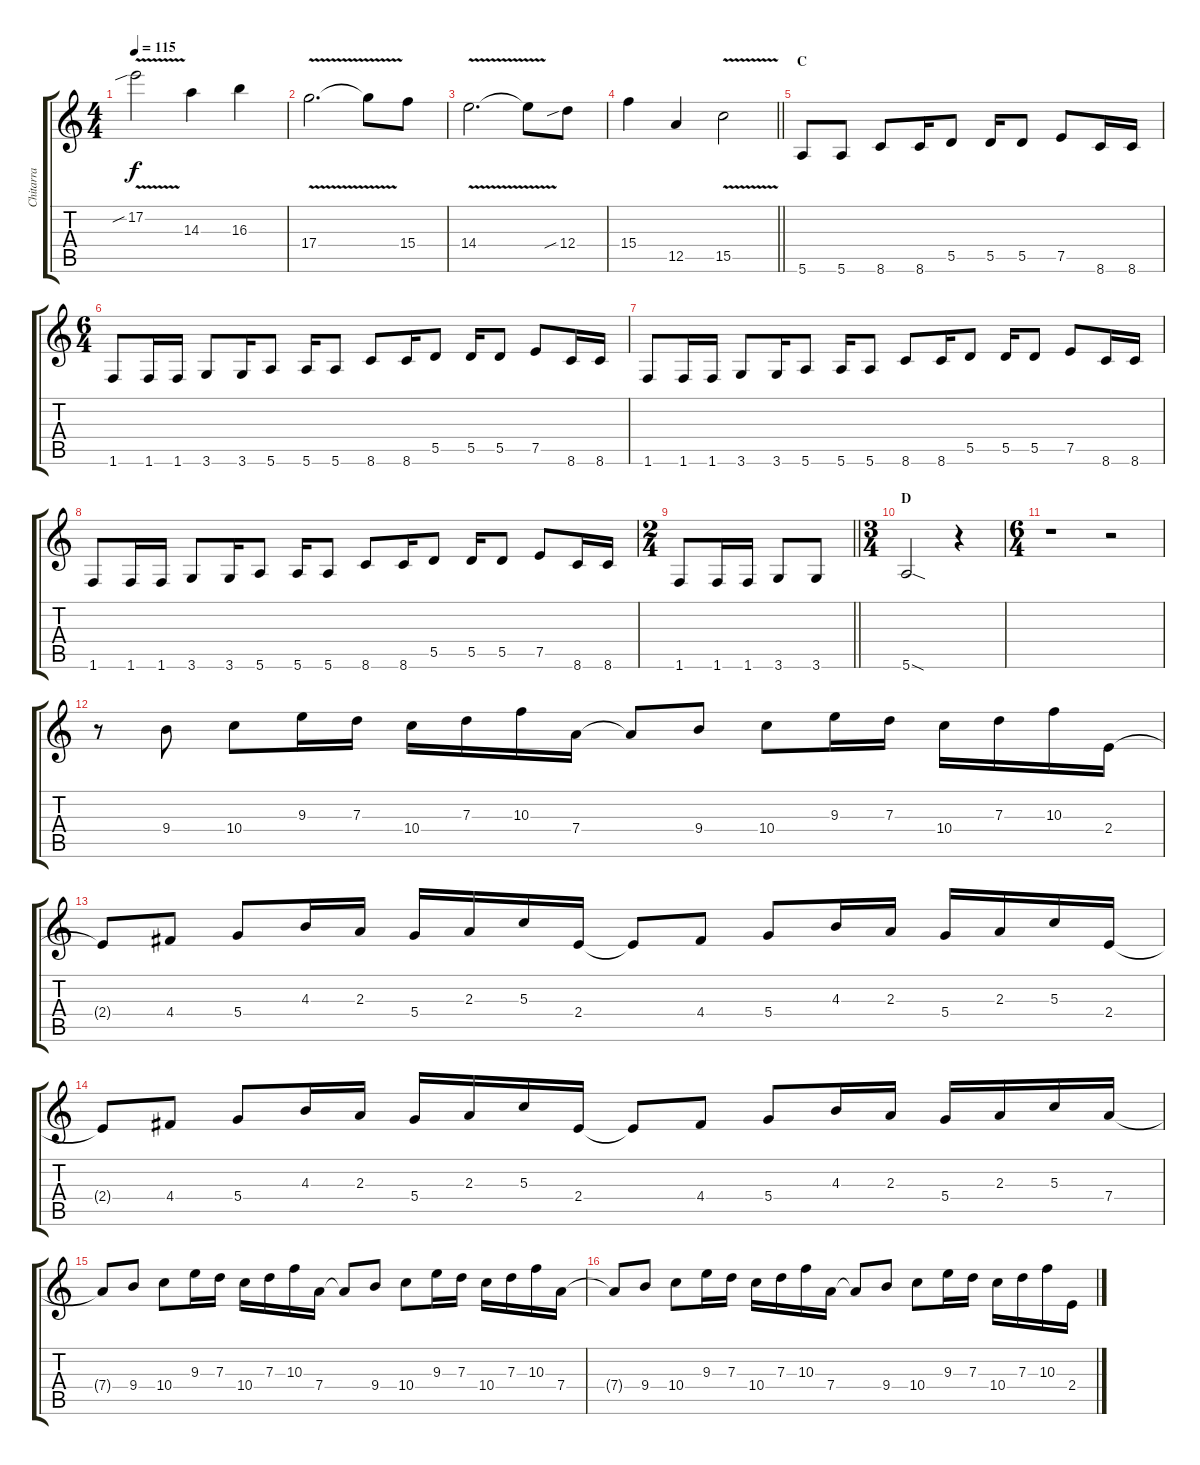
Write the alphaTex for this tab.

\track ("Chitarra" "Chitarra") {instrument electricguitarjazz}
\staff {score tabs}
\tuning (E4 B3 G3 D3 A2 E2) {hide}
\ts (4 4)
\tempo 115
\clef g2
\ks c
17.2{v sib}.2{dy f} 14.3.4 16.3.4 |
17.4{v}.2{d} 17.4{t}.8 15.4.8 |
14.4{v}.2{d} 14.4{t}.8 12.4{sib}.8 |
\barLineRight lightlight
15.4.4 12.5.4 15.5{v}.2 |
\section ("" "C")
5.6.8{volume 14 instrument distortionguitar} 5.6.8 8.6.8 8.6.16 5.5.8 5.5.16 5.5.8 7.5.8 8.6.16 8.6.16 |
\ts (6 4)
1.6.8 1.6.16 1.6.16 3.6.8 3.6.16 5.6.8 5.6.16 5.6.8 8.6.8 8.6.16 5.5.8 5.5.16 5.5.8 7.5.8 8.6.16 8.6.16 |
1.6.8 1.6.16 1.6.16 3.6.8 3.6.16 5.6.8 5.6.16 5.6.8 8.6.8 8.6.16 5.5.8 5.5.16 5.5.8 7.5.8 8.6.16 8.6.16 |
1.6.8 1.6.16 1.6.16 3.6.8 3.6.16 5.6.8 5.6.16 5.6.8 8.6.8 8.6.16 5.5.8 5.5.16 5.5.8 7.5.8 8.6.16 8.6.16 |
\ts (2 4)
\barLineRight lightlight
1.6.8 1.6.16 1.6.16 3.6.8 3.6.8 |
\ts (3 4)
\section ("" "D")
5.6{sod}.2 r.4 |
\ts (6 4)
r.1 r.2 |
r.8{volume 10} 9.4.8 10.4.8 9.3.16 7.3.16 10.4.16 7.3.16 10.3.16 7.4.16 7.4{t}.8 9.4.8 10.4.8 9.3.16 7.3.16 10.4.16 7.3.16 10.3.16 2.4.16 |
2.4{t}.8 4.4.8 5.4.8 4.3.16 2.3.16 5.4.16 2.3.16 5.3.16 2.4.16 2.4{t}.8 4.4.8 5.4.8 4.3.16 2.3.16 5.4.16 2.3.16 5.3.16 2.4.16 |
2.4{t}.8 4.4.8 5.4.8 4.3.16 2.3.16 5.4.16 2.3.16 5.3.16 2.4.16 2.4{t}.8 4.4.8 5.4.8 4.3.16 2.3.16 5.4.16 2.3.16 5.3.16 7.4.16 |
7.4{t}.8 9.4.8 10.4.8 9.3.16 7.3.16 10.4.16 7.3.16 10.3.16 7.4.16 7.4{t}.8 9.4.8 10.4.8 9.3.16 7.3.16 10.4.16 7.3.16 10.3.16 7.4.16 |
7.4{t}.8 9.4.8 10.4.8 9.3.16 7.3.16 10.4.16 7.3.16 10.3.16 7.4.16 7.4{t}.8 9.4.8 10.4.8 9.3.16 7.3.16 10.4.16 7.3.16 10.3.16 2.4.16
